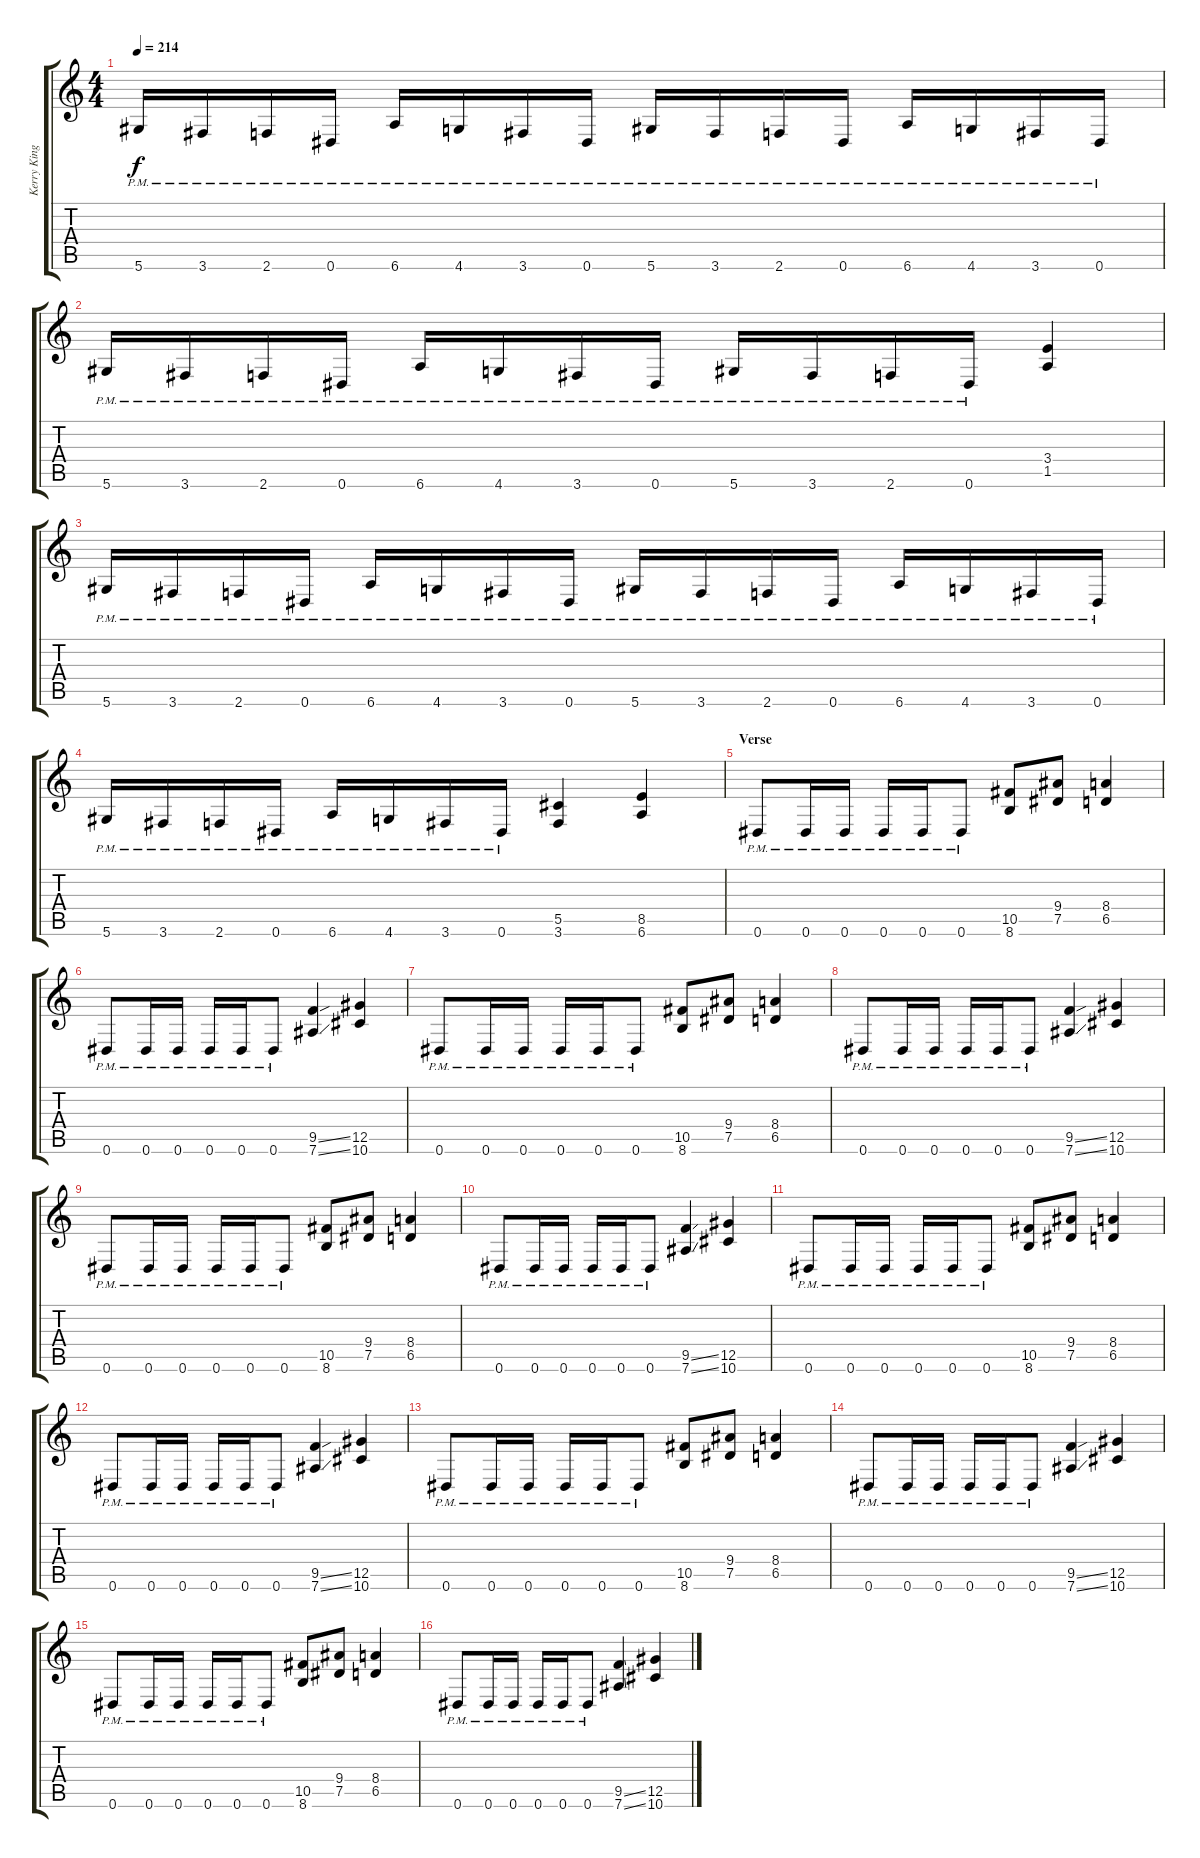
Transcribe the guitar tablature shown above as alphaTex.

\track ("Kerry King" "Kerry King") {instrument distortionguitar}
\staff {score tabs}
\tuning (Eb4 Bb3 Gb3 Db3 Ab2 Eb2) {hide}
\ts (4 4)
\tempo 214
\clef g2
\ks c
5.6{pm}.16{dy f} 3.6{pm}.16 2.6{pm}.16 0.6{pm}.16 6.6{pm}.16 4.6{pm}.16 3.6{pm}.16 0.6{pm}.16 5.6{pm}.16 3.6{pm}.16 2.6{pm}.16 0.6{pm}.16 6.6{pm}.16 4.6{pm}.16 3.6{pm}.16 0.6{pm}.16 |
5.6{pm}.16 3.6{pm}.16 2.6{pm}.16 0.6{pm}.16 6.6{pm}.16 4.6{pm}.16 3.6{pm}.16 0.6{pm}.16 5.6{pm}.16 3.6{pm}.16 2.6{pm}.16 0.6{pm}.16 (3.4 1.5).4 |
5.6{pm}.16 3.6{pm}.16 2.6{pm}.16 0.6{pm}.16 6.6{pm}.16 4.6{pm}.16 3.6{pm}.16 0.6{pm}.16 5.6{pm}.16 3.6{pm}.16 2.6{pm}.16 0.6{pm}.16 6.6{pm}.16 4.6{pm}.16 3.6{pm}.16 0.6{pm}.16 |
5.6{pm}.16 3.6{pm}.16 2.6{pm}.16 0.6{pm}.16 6.6{pm}.16 4.6{pm}.16 3.6{pm}.16 0.6{pm}.16 (5.5 3.6).4 (8.5 6.6).4 |
\section ("" "Verse")
0.6{pm}.8 0.6{pm}.16 0.6{pm}.16 0.6{pm}.16 0.6{pm}.16 0.6{pm}.8 (10.5 8.6).8 (9.4 7.5).8 (8.4 6.5).4 |
0.6{pm}.8 0.6{pm}.16 0.6{pm}.16 0.6{pm}.16 0.6{pm}.16 0.6{pm}.8 (9.5{ss} 7.6{ss}).4 (12.5 10.6).4 |
0.6{pm}.8 0.6{pm}.16 0.6{pm}.16 0.6{pm}.16 0.6{pm}.16 0.6{pm}.8 (10.5 8.6).8 (9.4 7.5).8 (8.4 6.5).4 |
0.6{pm}.8 0.6{pm}.16 0.6{pm}.16 0.6{pm}.16 0.6{pm}.16 0.6{pm}.8 (9.5{ss} 7.6{ss}).4 (12.5 10.6).4 |
0.6{pm}.8 0.6{pm}.16 0.6{pm}.16 0.6{pm}.16 0.6{pm}.16 0.6{pm}.8 (10.5 8.6).8 (9.4 7.5).8 (8.4 6.5).4 |
0.6{pm}.8 0.6{pm}.16 0.6{pm}.16 0.6{pm}.16 0.6{pm}.16 0.6{pm}.8 (9.5{ss} 7.6{ss}).4 (12.5 10.6).4 |
0.6{pm}.8 0.6{pm}.16 0.6{pm}.16 0.6{pm}.16 0.6{pm}.16 0.6{pm}.8 (10.5 8.6).8 (9.4 7.5).8 (8.4 6.5).4 |
0.6{pm}.8 0.6{pm}.16 0.6{pm}.16 0.6{pm}.16 0.6{pm}.16 0.6{pm}.8 (9.5{ss} 7.6{ss}).4 (12.5 10.6).4 |
0.6{pm}.8 0.6{pm}.16 0.6{pm}.16 0.6{pm}.16 0.6{pm}.16 0.6{pm}.8 (10.5 8.6).8 (9.4 7.5).8 (8.4 6.5).4 |
0.6{pm}.8 0.6{pm}.16 0.6{pm}.16 0.6{pm}.16 0.6{pm}.16 0.6{pm}.8 (9.5{ss} 7.6{ss}).4 (12.5 10.6).4 |
0.6{pm}.8 0.6{pm}.16 0.6{pm}.16 0.6{pm}.16 0.6{pm}.16 0.6{pm}.8 (10.5 8.6).8 (9.4 7.5).8 (8.4 6.5).4 |
0.6{pm}.8 0.6{pm}.16 0.6{pm}.16 0.6{pm}.16 0.6{pm}.16 0.6{pm}.8 (9.5{ss} 7.6{ss}).4 (12.5 10.6).4
